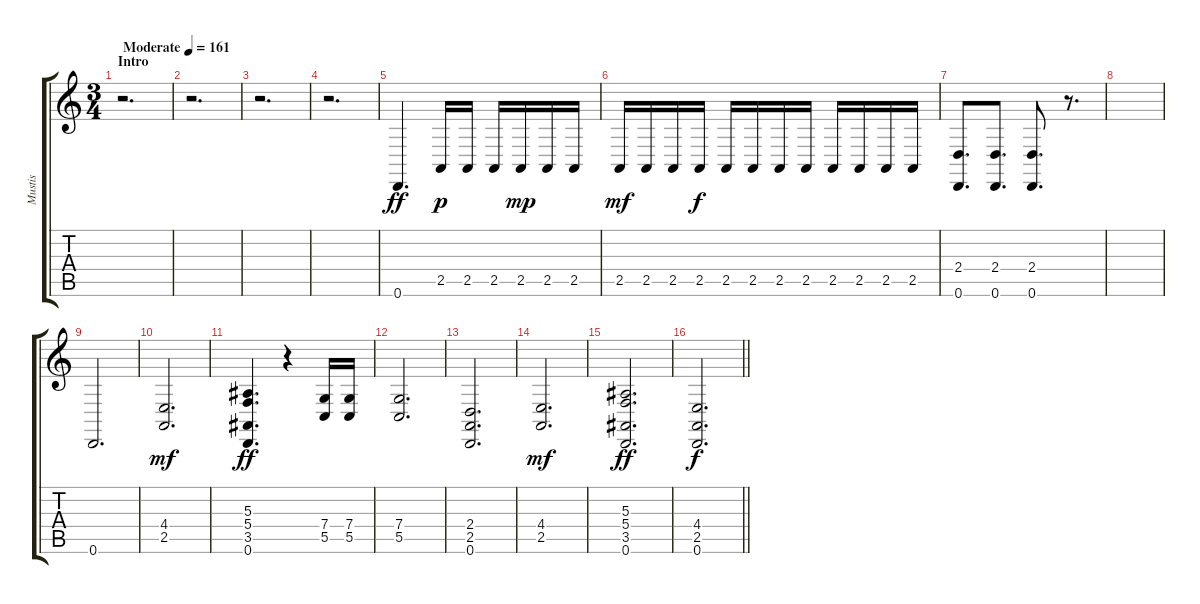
\track ("Mustis" "Mustis") {instrument taikodrum}
\staff {score tabs}
\tuning (D4 A3 F3 C3 G2 D2) {hide}
\ts (3 4)
\section ("" "Intro ")
\tempo (161 "Moderate")
\clef g2
\ks c
r.2{d dy ff instrument taikodrum} |
r.2{d} |
r.2{d} |
r.2{d} |
0.6.4{d} 2.5.16{dy p} 2.5.16 2.5.16 2.5.16{dy mp} 2.5.16 2.5.16 |
2.5.16{dy mf} 2.5.16 2.5.16 2.5.16{dy f} 2.5.16 2.5.16 2.5.16 2.5.16 2.5.16 2.5.16 2.5.16 2.5.16 |
(2.4 0.6).8{d} (2.4 0.6).8{d} (2.4 0.6).8{d} r.8{d} |
|
0.6.2{d} |
(4.4 2.5).2{d dy mf} |
(5.3 5.4 3.5 0.6).4{d dy ff} r.4 (7.4 5.5).16 (7.4 5.5).16 |
(7.4 5.5).2{d} |
(2.4 2.5 0.6).2{d} |
(4.4 2.5).2{d dy mf} |
(5.3 5.4 3.5 0.6).2{d dy ff} |
\barLineRight lightlight
(4.4 2.5 0.6).2{d dy f}
